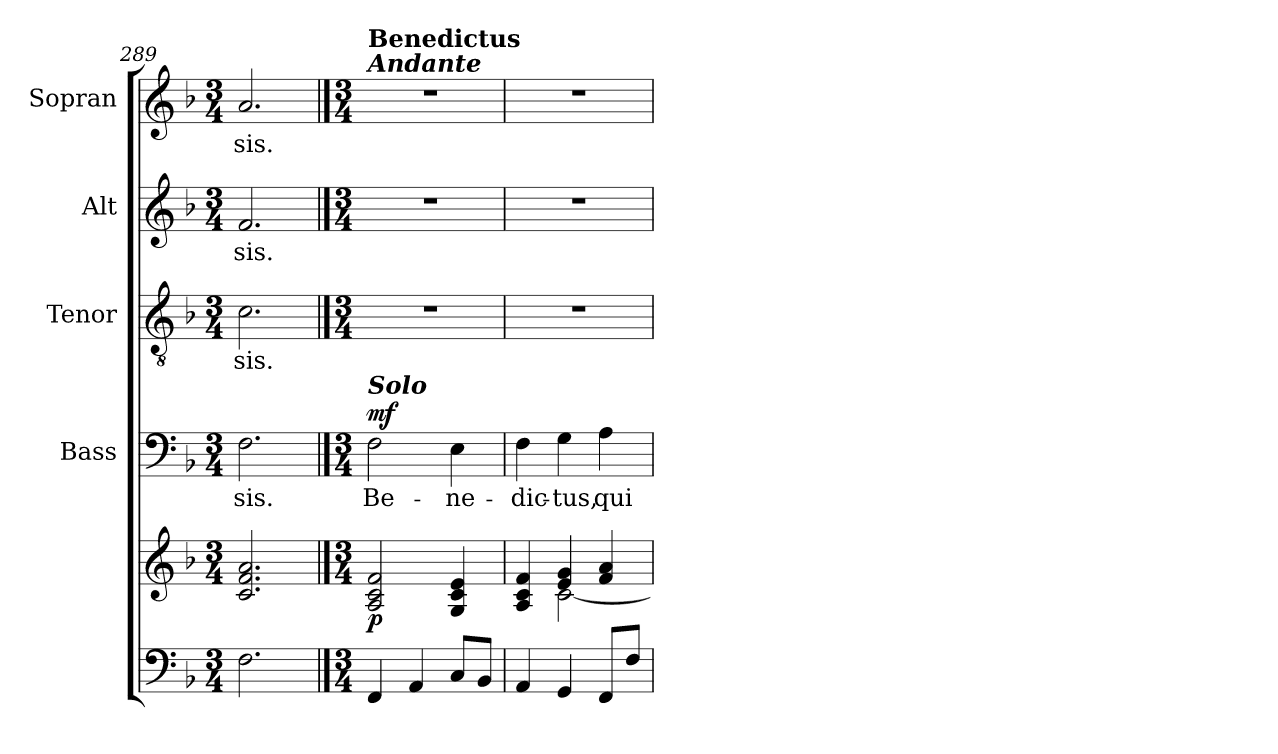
**kern	**kern	**dynam	**kern	**text	**dynam	**kern	**text	**kern	**text	**kern	**text
*part5	*part5	*part5	*part4	*part4	*part4	*part3	*part3	*part2	*part2	*part1	*part1
*staff6	*staff5	*staff5/6	*staff4	*staff4	*staff4	*staff3	*staff3	*staff2	*staff2	*staff1	*staff1
*	*	*	*I"Bass	*	*	*I"Tenor	*	*I"Alt	*	*I"Sopran	*
*	*	*	*I'B.	*	*	*I'T.	*	*I'A.	*	*I'S.	*
*clefF4	*clefG2	*	*clefF4	*	*	*clefGv2	*	*clefG2	*	*clefG2	*
*k[b-]	*k[b-]	*	*k[b-]	*	*	*k[b-]	*	*k[b-]	*	*k[b-]	*
*F:	*F:	*	*F:	*	*	*F:	*	*F:	*	*F:	*
*M3/4	*M3/4	*	*M3/4	*	*	*M3/4	*	*M3/4	*	*M3/4	*
=289	=289	=289	=289	=289	=289	=289	=289	=289	=289	=289	=289
!	!	!	!	!LO:LY:b	!	!	!LO:LY:b	!	!LO:LY:b	!	!LO:LY:b
2.F\	2.c/ 2.f/ 2.a/	.	2.F\	-sis.	.	2.c\	-sis.	2.f/	-sis.	2.a/	-sis.
!!LO:PB:g=z
==290	==290	==290	==290	==290	==290	==290	==290	==290	==290	==290	==290
*M3/4	*M3/4	*	*M3/4	*	*	*M3/4	*	*M3/4	*	*M3/4	*
!	!	!	!	!	!	!	!	!	!	!LO:TX:a:Bi:t=Andante	!
!	!	!	!	!	!	!	!	!	!	!LO:TX:a:B:t=Benedictus	!
!	!	!	!LO:TX:a:Bi:t=Solo	!	!	!	!	!	!	!	!
!	!	!LO:DY:b	!	!LO:LY:b	!LO:DY:a	!	!	!	!	!	!
4FF/	2A/ 2c/ 2f/	p	2F\	Be-	mf	2.r	.	2.r	.	2.r	.
4AA/	.	.	.	.	.	.	.	.	.	.	.
!	!	!	!	!LO:LY:b	!	!	!	!	!	!	!
8C/L	4G/ 4c/ 4e/	.	4E\	-ne-	.	.	.	.	.	.	.
8BB-/J	.	.	.	.	.	.	.	.	.	.	.
=291	=291	=291	=291	=291	=291	=291	=291	=291	=291	=291	=291
*	*^	*	*	*	*	*	*	*	*	*	*
!	!	!	!	!	!LO:LY:b	!	!	!	!	!	!	!
4AA/	4A/ 4c/ 4f/	4ryy	.	4F\	-dic-	.	2.r	.	2.r	.	2.r	.
!	!	!	!	!	!LO:LY:b	!	!	!	!	!	!	!
4GG/	4e/ 4g/	[<2c\	.	4G\	-tus,	.	.	.	.	.	.	.
!	!	!	!	!	!LO:LY:b	!	!	!	!	!	!	!
8FF/L	4f/ 4a/	.	.	4A\	qui	.	.	.	.	.	.	.
8F/J	.	.	.	.	.	.	.	.	.	.	.	.
*	*v	*v	*	*	*	*	*	*	*	*	*	*
=	=	=	=	=	=	=	=	=	=	=	=
*-	*-	*-	*-	*-	*-	*-	*-	*-	*-	*-	*-
